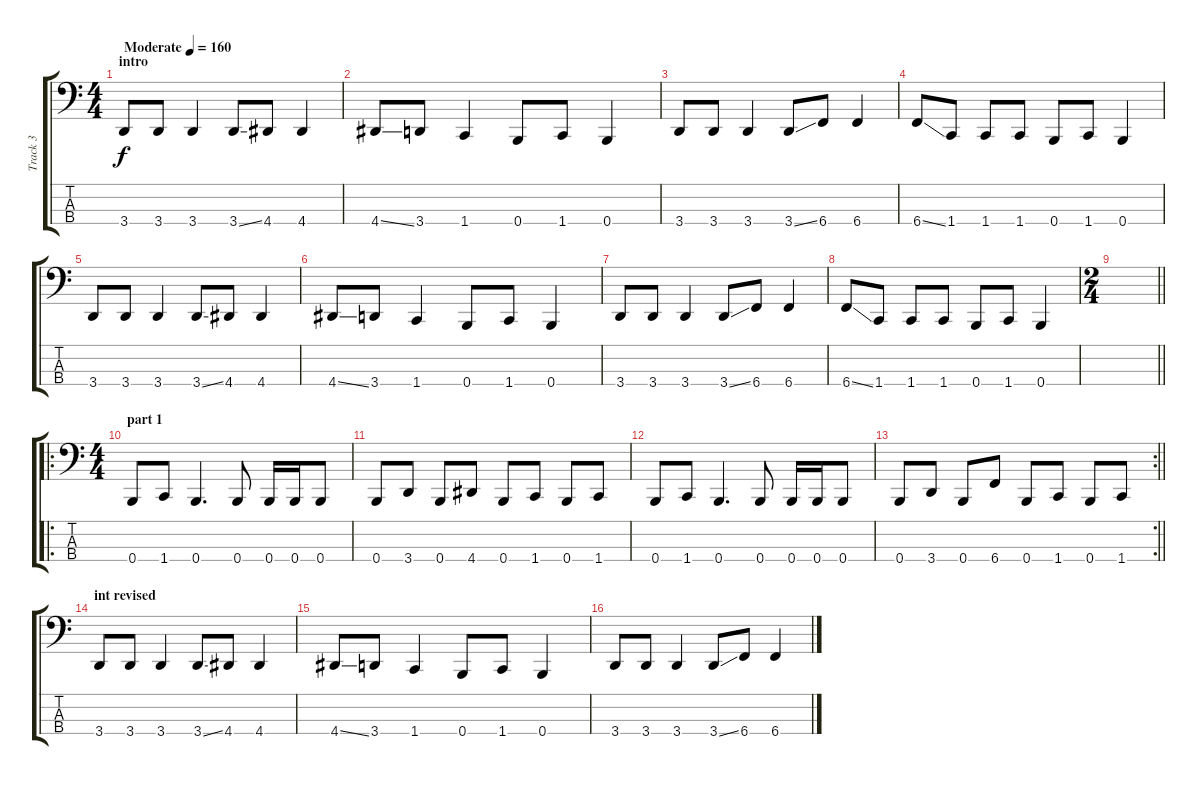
\track ("Track 3" "Track 3") {instrument electricbasspick}
\staff {score tabs}
\tuning (E2 B1 Gb1 B0) {hide}
\ts (4 4)
\section ("" "intro")
\tempo (160 "Moderate")
\clef f4
\ks c
3.4.8{dy f instrument electricbasspick} 3.4.8 3.4.4 3.4{ss}.8 4.4.8 4.4.4 |
4.4{ss}.8 3.4.8 1.4.4 0.4.8 1.4.8 0.4.4 |
3.4.8 3.4.8 3.4.4 3.4{ss}.8 6.4.8 6.4.4 |
6.4{ss}.8 1.4.8 1.4.8 1.4.8 0.4.8 1.4.8 0.4.4 |
3.4.8 3.4.8 3.4.4 3.4{ss}.8 4.4.8 4.4.4 |
4.4{ss}.8 3.4.8 1.4.4 0.4.8 1.4.8 0.4.4 |
3.4.8 3.4.8 3.4.4 3.4{ss}.8 6.4.8 6.4.4 |
6.4{ss}.8 1.4.8 1.4.8 1.4.8 0.4.8 1.4.8 0.4.4 |
\ts (2 4)
\barLineRight lightlight
|
\ro
\ts (4 4)
\section ("" "part 1")
0.4.8 1.4.8 0.4.4{d} 0.4.8 0.4.16 0.4.16 0.4.8 |
0.4.8 3.4.8 0.4.8 4.4.8 0.4.8 1.4.8 0.4.8 1.4.8 |
0.4.8 1.4.8 0.4.4{d} 0.4.8 0.4.16 0.4.16 0.4.8 |
\rc 2
\barLineRight lightlight
0.4.8 3.4.8 0.4.8 6.4.8 0.4.8 1.4.8 0.4.8 1.4.8 |
\section ("" "int revised")
3.4.8 3.4.8 3.4.4 3.4{ss}.8 4.4.8 4.4.4 |
4.4{ss}.8 3.4.8 1.4.4 0.4.8 1.4.8 0.4.4 |
3.4.8 3.4.8 3.4.4 3.4{ss}.8 6.4.8 6.4.4
